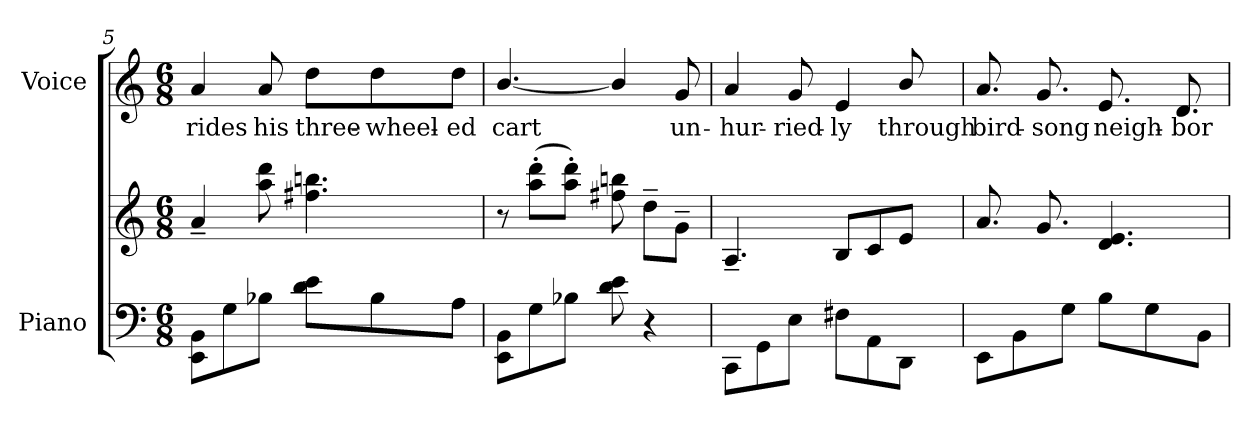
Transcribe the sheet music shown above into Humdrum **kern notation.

**kern	**kern	**kern	**text
*part2	*part2	*part1	*part1
*staff3	*staff2	*staff1	*staff1
*I"Piano	*	*I"Voice	*
*I'Pno.	*	*I'Voice	*
!!LO:LB:g=z
*clefF4	*clefG2	*clefG2	*
*k[]	*k[]	*k[]	*
*M6/8	*M6/8	*M6/8	*
=5	=5	=5	=5
!	!	!	!LO:LY:b:color=#000000
8EEi\ 8BBiL	4a~i/	4ai/	rides
8Gi\	.	.	.
!	!	!	!LO:LY:b:color=#000000
8B-Xi\J	8aai\ 8dddi	8ai/	his
!	!	!	!LO:LY:b:color=#000000
8di\ 8eiL	4.ff#Xi\ 4.bbni	8ddi\L	three-
!	!	!	!LO:LY:b:color=#000000
8B-i\	.	8ddi\	-wheel-
!	!	!	!LO:LY:b:color=#000000
8Ai\J	.	8ddi\J	-ed
=6	=6	=6	=6
!	!	!	!LO:LY:b:color=#000000
8EEi\ 8BBiL	8r	[<4.bi/	cart
8Gi\	(8aai\' 8dddi'L	.	.
8B-Xi\J	8aai\' 8dddi'J)	.	.
8di\ 8ei	8ff#Xi\ 8bbni	4bi/]	.
4r	8dd~i\L	.	.
!	!	!	!LO:LY:b:color=#000000
.	8g~i\J	8gi/	un-
=7	=7	=7	=7
!	!	!	!LO:LY:b:color=#000000
8CCi\L	4.A~i/	4ai/	-hur-
8GGi\	.	.	.
!	!	!	!LO:LY:b:color=#000000
8Ei\J	.	8gi/	-ried-
!	!	!	!LO:LY:b:color=#000000
8F#Xi\L	8Bi/L	4ei/	-ly
8AAi\	8ci/	.	.
!	!	!	!LO:LY:b:color=#000000
8DDi\J	8ei/J	8bi/	through
=8	=8	=8	=8
*	*Xbrackettup	*Xbrackettup	*
!	!	!	!LO:LY:b:color=#000000
8EEi\L	8.ai/	8.ai/	bird-
8BBi\	.	.	.
!	!	!	!LO:LY:b:color=#000000
.	8.gi/	8.gi/	-song
8Gi\J	.	.	.
!	!	!	!LO:LY:b:color=#000000
8Bi\L	4.di/ 4.ei	8.ei/	neigh-
8Gi\	.	.	.
!	!	!	!LO:LY:b:color=#000000
.	.	8.di/	-bor-
8BBi\J	.	.	.
=	=	=	=
*-	*-	*-	*-
